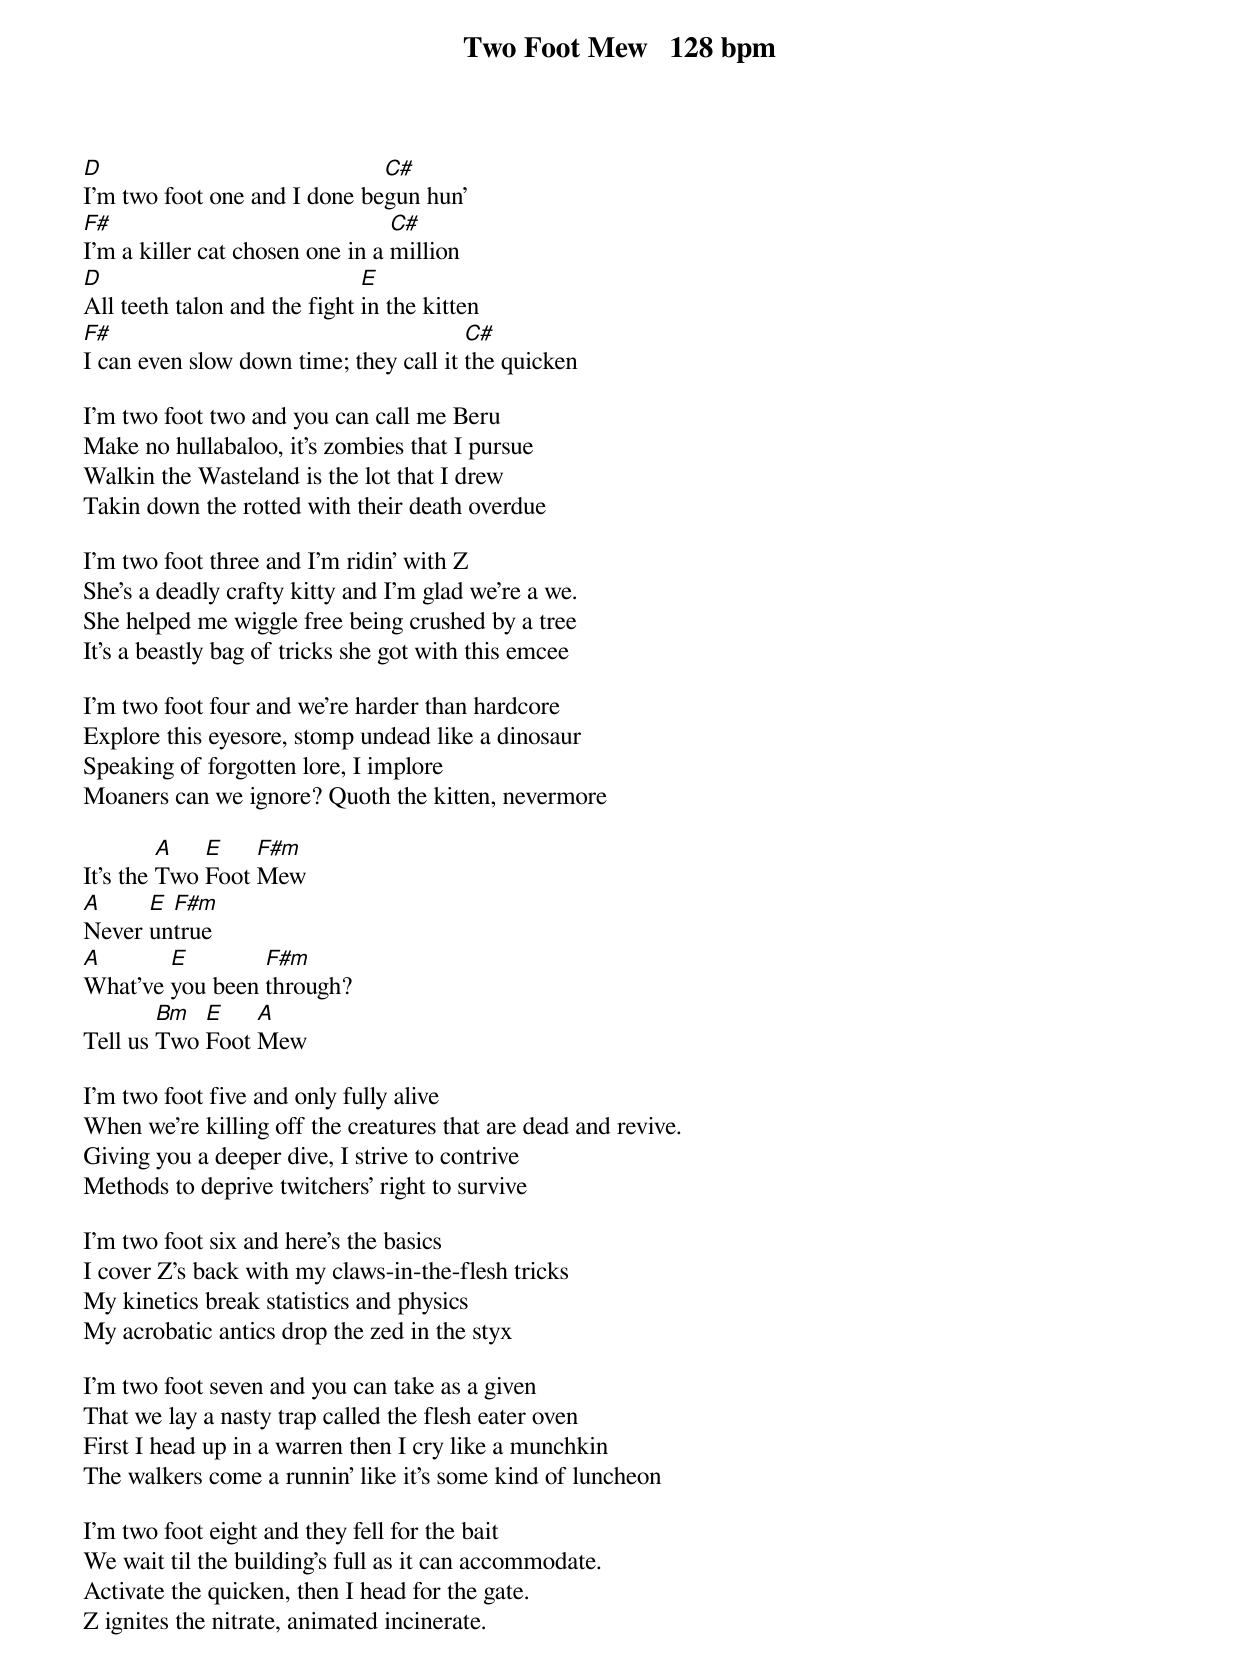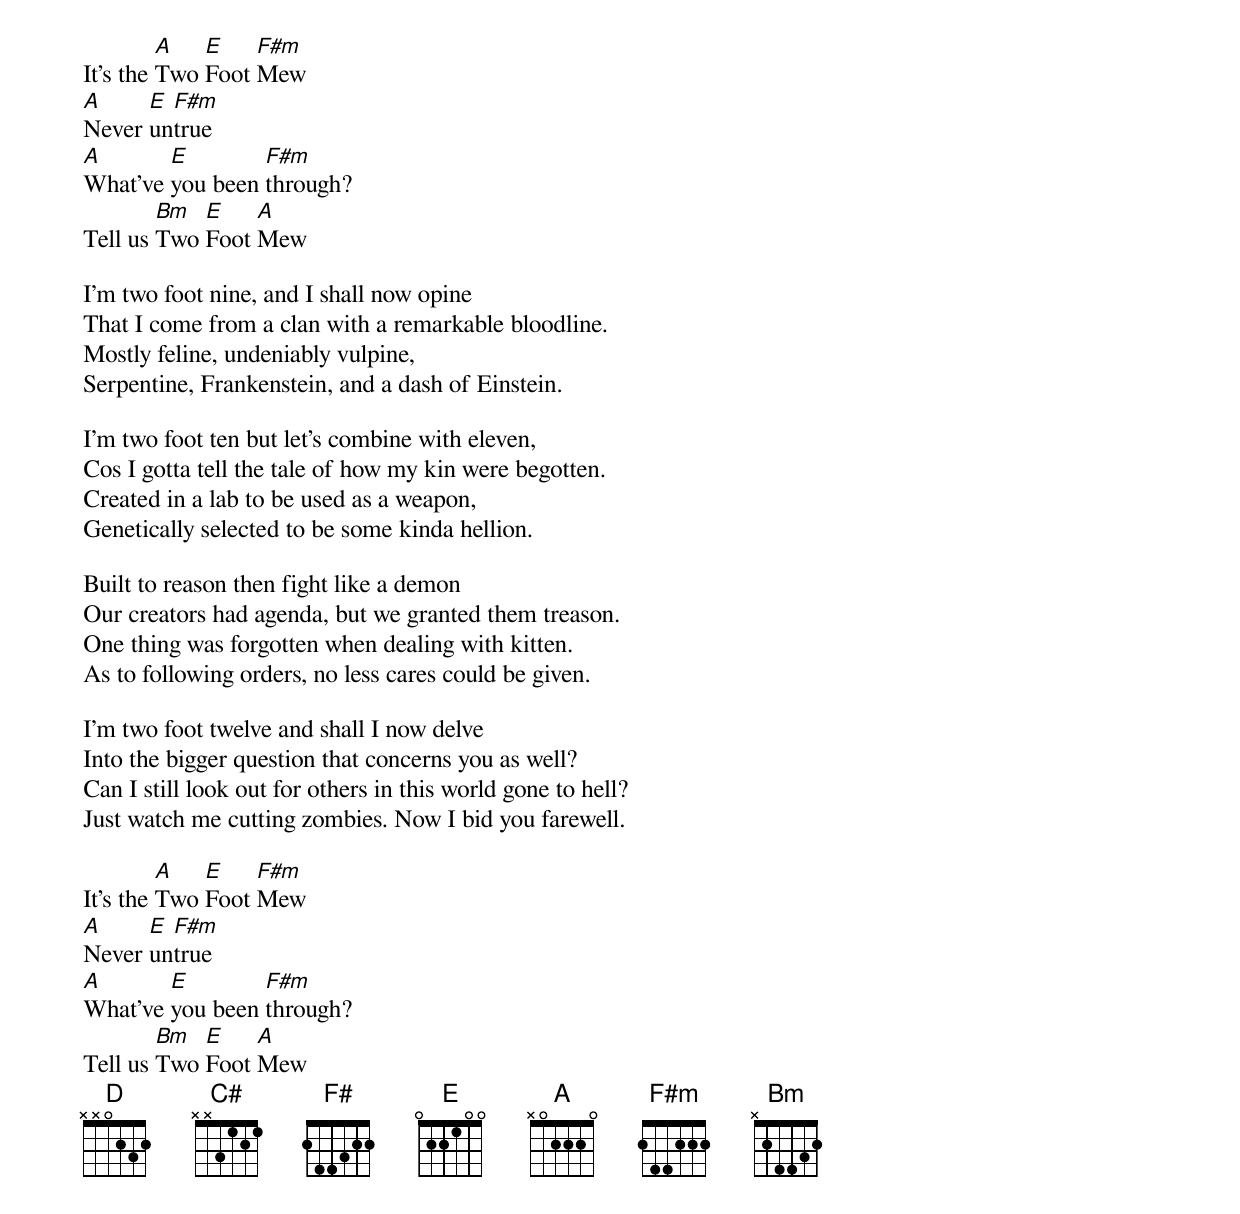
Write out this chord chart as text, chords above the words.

Two Foot Mew   128 bpm

D                             C#
I'm two foot one and I done begun hun'
F#                               C#
I'm a killer cat chosen one in a million
D                             E
All teeth talon and the fight in the kitten
F#                                      C#
I can even slow down time; they call it the quicken

I'm two foot two and you can call me Beru
Make no hullabaloo, it's zombies that I pursue
Walkin the Wasteland is the lot that I drew
Takin down the rotted with their death overdue

I'm two foot three and I'm ridin' with Z
She's a deadly crafty kitty and I'm glad we're a we.
She helped me wiggle free being crushed by a tree
It's a beastly bag of tricks she got with this emcee

I'm two foot four and we're harder than hardcore
Explore this eyesore, stomp undead like a dinosaur
Speaking of forgotten lore, I implore
Moaners can we ignore? Quoth the kitten, nevermore

         A   E    F#m
It's the Two Foot Mew
A     E F#m
Never untrue
A       E        F#m
What've you been through?
        Bm  E    A
Tell us Two Foot Mew

I'm two foot five and only fully alive
When we're killing off the creatures that are dead and revive.
Giving you a deeper dive, I strive to contrive
Methods to deprive twitchers' right to survive

I'm two foot six and here's the basics
I cover Z's back with my claws-in-the-flesh tricks
My kinetics break statistics and physics
My acrobatic antics drop the zed in the styx

I'm two foot seven and you can take as a given
That we lay a nasty trap called the flesh eater oven
First I head up in a warren then I cry like a munchkin
The walkers come a runnin' like it's some kind of luncheon

I'm two foot eight and they fell for the bait
We wait til the building's full as it can accommodate.
Activate the quicken, then I head for the gate.
Z ignites the nitrate, animated incinerate.

         A   E    F#m
It's the Two Foot Mew
A     E F#m
Never untrue
A       E        F#m
What've you been through?
        Bm  E    A
Tell us Two Foot Mew

I'm two foot nine, and I shall now opine
That I come from a clan with a remarkable bloodline.
Mostly feline, undeniably vulpine,
Serpentine, Frankenstein, and a dash of Einstein.

I'm two foot ten but let's combine with eleven,
Cos I gotta tell the tale of how my kin were begotten.
Created in a lab to be used as a weapon,
Genetically selected to be some kinda hellion.

Built to reason then fight like a demon
Our creators had agenda, but we granted them treason.
One thing was forgotten when dealing with kitten.
As to following orders, no less cares could be given.

I'm two foot twelve and shall I now delve
Into the bigger question that concerns you as well?
Can I still look out for others in this world gone to hell?
Just watch me cutting zombies. Now I bid you farewell.

         A   E    F#m
It's the Two Foot Mew
A     E F#m
Never untrue
A       E        F#m
What've you been through?
        Bm  E    A
Tell us Two Foot Mew
